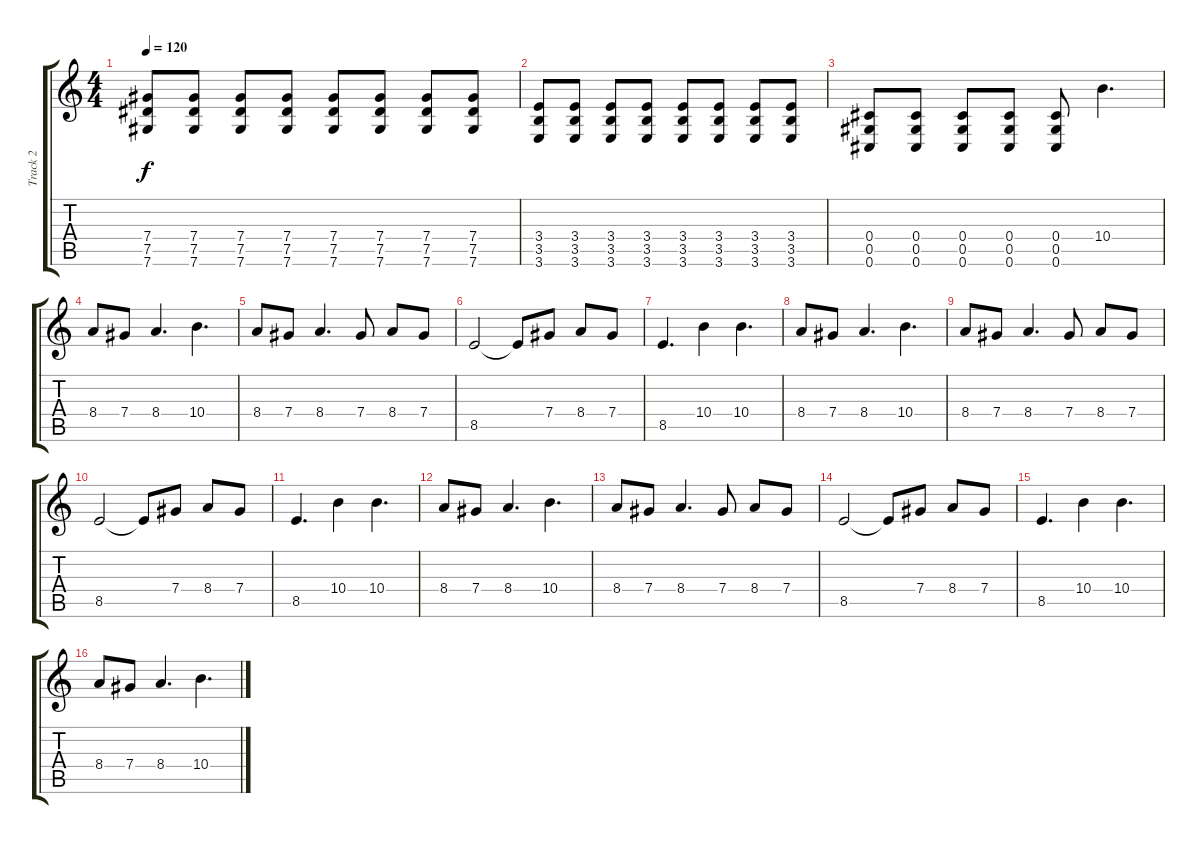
\track ("Track 2" "Track 2") {solo instrument distortionguitar}
\staff {score tabs}
\tuning (Eb4 Bb3 Gb3 Db3 Ab2 Db2) {hide}
\ts (4 4)
\tempo 120
\clef g2
\ks c
(7.4 7.5 7.6).8{dy f} (7.4 7.5 7.6).8 (7.4 7.5 7.6).8 (7.4 7.5 7.6).8 (7.4 7.5 7.6).8 (7.4 7.5 7.6).8 (7.4 7.5 7.6).8 (7.4 7.5 7.6).8 |
(3.4 3.5 3.6).8 (3.4 3.5 3.6).8 (3.4 3.5 3.6).8 (3.4 3.5 3.6).8 (3.4 3.5 3.6).8 (3.4 3.5 3.6).8 (3.4 3.5 3.6).8 (3.4 3.5 3.6).8 |
(0.4 0.5 0.6).8 (0.4 0.5 0.6).8 (0.4 0.5 0.6).8 (0.4 0.5 0.6).8 (0.4 0.5 0.6).8 10.4.4{d} |
8.4.8 7.4.8 8.4.4{d} 10.4.4{d} |
8.4.8 7.4.8 8.4.4{d} 7.4.8 8.4.8 7.4.8 |
8.5.2 8.5{t}.8 7.4.8 8.4.8 7.4.8 |
8.5.4{d} 10.4.4 10.4.4{d} |
8.4.8 7.4.8 8.4.4{d} 10.4.4{d} |
8.4.8 7.4.8 8.4.4{d} 7.4.8 8.4.8 7.4.8 |
8.5.2 8.5{t}.8 7.4.8 8.4.8 7.4.8 |
8.5.4{d} 10.4.4 10.4.4{d} |
8.4.8 7.4.8 8.4.4{d} 10.4.4{d} |
8.4.8 7.4.8 8.4.4{d} 7.4.8 8.4.8 7.4.8 |
8.5.2 8.5{t}.8 7.4.8 8.4.8 7.4.8 |
8.5.4{d} 10.4.4 10.4.4{d} |
8.4.8 7.4.8 8.4.4{d} 10.4.4{d}
